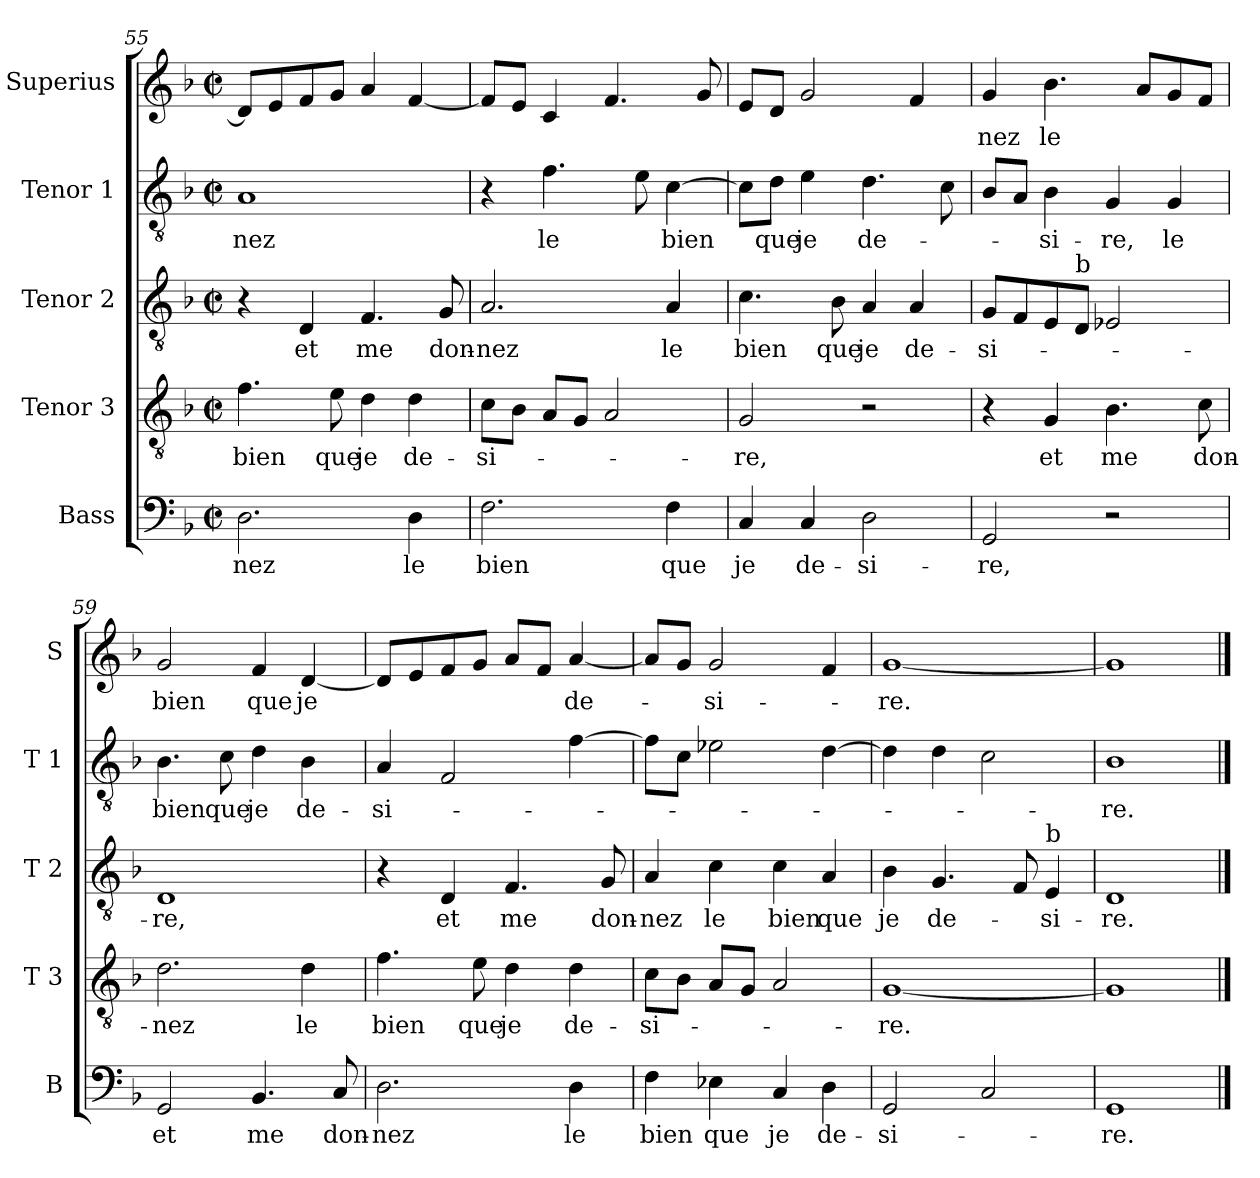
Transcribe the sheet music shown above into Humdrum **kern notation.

**kern	**text	**kern	**text	**kern	**text	**kern	**text	**kern	**text
*part5	*part5	*part4	*part4	*part3	*part3	*part2	*part2	*part1	*part1
*staff5	*staff5	*staff4	*staff4	*staff3	*staff3	*staff2	*staff2	*staff1	*staff1
*I"Bass	*	*I"Tenor 3	*	*I"Tenor 2	*	*I"Tenor 1	*	*I"Superius	*
*I'B	*	*I'T 3	*	*I'T 2	*	*I'T 1	*	*I'S	*
*clefF4	*	*clefGv2	*	*clefGv2	*	*clefGv2	*	*clefG2	*
*k[b-]	*	*k[b-]	*	*k[b-]	*	*k[b-]	*	*k[b-]	*
*F:	*	*F:	*	*F:	*	*F:	*	*F:	*
*M2/2	*	*M2/2	*	*M2/2	*	*M2/2	*	*M2/2	*
*met(c|)	*	*met(c|)	*	*met(c|)	*	*met(c|)	*	*met(c|)	*
=55	=55	=55	=55	=55	=55	=55	=55	=55	=55
2.D\	-nez	4.f\	bien	4r	.	1A	-nez	8d/L]	.
.	.	.	.	.	.	.	.	8e/	.
.	.	.	.	4D/	et	.	.	8f/	.
.	.	8e\	que	.	.	.	.	8g/J	.
.	.	4d\	je	4.F/	me	.	.	4a/	.
4D\	le	4d\	de-	.	.	.	.	[4f/	.
.	.	.	.	8G/	don-	.	.	.	.
=56	=56	=56	=56	=56	=56	=56	=56	=56	=56
2.F\	bien	8c\L	-si-	2.A/	-nez	4r	.	8f/L]	.
.	.	8B-\J	.	.	.	.	.	8e/J	.
.	.	8A/L	.	.	.	4.f\	le	4c/	.
.	.	8G/J	.	.	.	.	.	.	.
.	.	2A/	.	.	.	.	.	4.f/	.
.	.	.	.	.	.	8e\	.	.	.
4F\	que	.	.	4A/	le	[4c\	bien	.	.
.	.	.	.	.	.	.	.	8g/	.
=57	=57	=57	=57	=57	=57	=57	=57	=57	=57
4C/	je	2G/	-re,	4.c\	bien	8c\L]	.	8e/L	.
.	.	.	.	.	.	8d\J	que	8d/J	.
4C/	de-	.	.	.	.	4e\	je	2g/	.
.	.	.	.	8B-\	que	.	.	.	.
2D\	-si-	2r	.	4A/	je	4.d\	de-	.	.
.	.	.	.	4A/	de-	.	.	4f/	.
.	.	.	.	.	.	8c\	.	.	.
=58	=58	=58	=58	=58	=58	=58	=58	=58	=58
2GG/	-re,	4r	.	8G/L	-si-	8B-/L	.	4g/	-nez
.	.	.	.	8F/	.	8A/J	.	.	.
.	.	4G/	et	8E/	.	4B-\	-si-	4.b-\	le
!	!	!	!	!LO:TX:a:t=b	!	!	!	!	!
.	.	.	.	8D/J	.	.	.	.	.
2r	.	4.B-\	me	2E-X/	.	4G/	-re,	.	.
.	.	.	.	.	.	.	.	8a/L	.
.	.	.	.	.	.	4G/	le	8g/	.
.	.	8c\	don-	.	.	.	.	8f/J	.
!!LO:LB:g=z
=59	=59	=59	=59	=59	=59	=59	=59	=59	=59
2GG/	et	2.d\	-nez	1D	-re,	4.B-\	bien	2g/	bien
.	.	.	.	.	.	8c\	que	.	.
4.BB-/	me	.	.	.	.	4d\	je	4f/	que
.	.	4d\	le	.	.	4B-\	de-	[4d/	je
8C/	don-	.	.	.	.	.	.	.	.
=60	=60	=60	=60	=60	=60	=60	=60	=60	=60
2.D\	-nez	4.f\	bien	4r	.	4A/	-si-	8d/L]	.
.	.	.	.	.	.	.	.	8e/	.
.	.	.	.	4D/	et	2F/	.	8f/	.
.	.	8e\	que	.	.	.	.	8g/J	.
.	.	4d\	je	4.F/	me	.	.	8a/L	.
.	.	.	.	.	.	.	.	8f/J	.
4D\	le	4d\	de-	.	.	[4f\	.	[4a/	de-
.	.	.	.	8G/	don-	.	.	.	.
=61	=61	=61	=61	=61	=61	=61	=61	=61	=61
4F\	bien	8c\L	-si-	4A/	-nez	8f\L]	.	8a/L]	.
.	.	8B-\J	.	.	.	8c\J	.	8g/J	.
4E-X\	que	8A/L	.	4c\	le	2e-X\	.	2g/	-si-
.	.	8G/J	.	.	.	.	.	.	.
4C/	je	2A/	.	4c\	bien	.	.	.	.
4D\	de-	.	.	4A/	que	[4d\	.	4f/	.
=62	=62	=62	=62	=62	=62	=62	=62	=62	=62
2GG/	-si-	[1G	-re.	4B-\	je	4d\]	.	[1g	-re.
.	.	.	.	4.G/	de-	4d\	.	.	.
2C/	.	.	.	.	.	2c\	.	.	.
.	.	.	.	8F/	.	.	.	.	.
!	!	!	!	!LO:TX:a:t=b	!	!	!	!	!
.	.	.	.	4E/	-si-	.	.	.	.
=63	=63	=63	=63	=63	=63	=63	=63	=63	=63
1GG	-re.	1G]	.	1D	-re.	1B-	-re.	1g]	.
==	==	==	==	==	==	==	==	==	==
*-	*-	*-	*-	*-	*-	*-	*-	*-	*-
